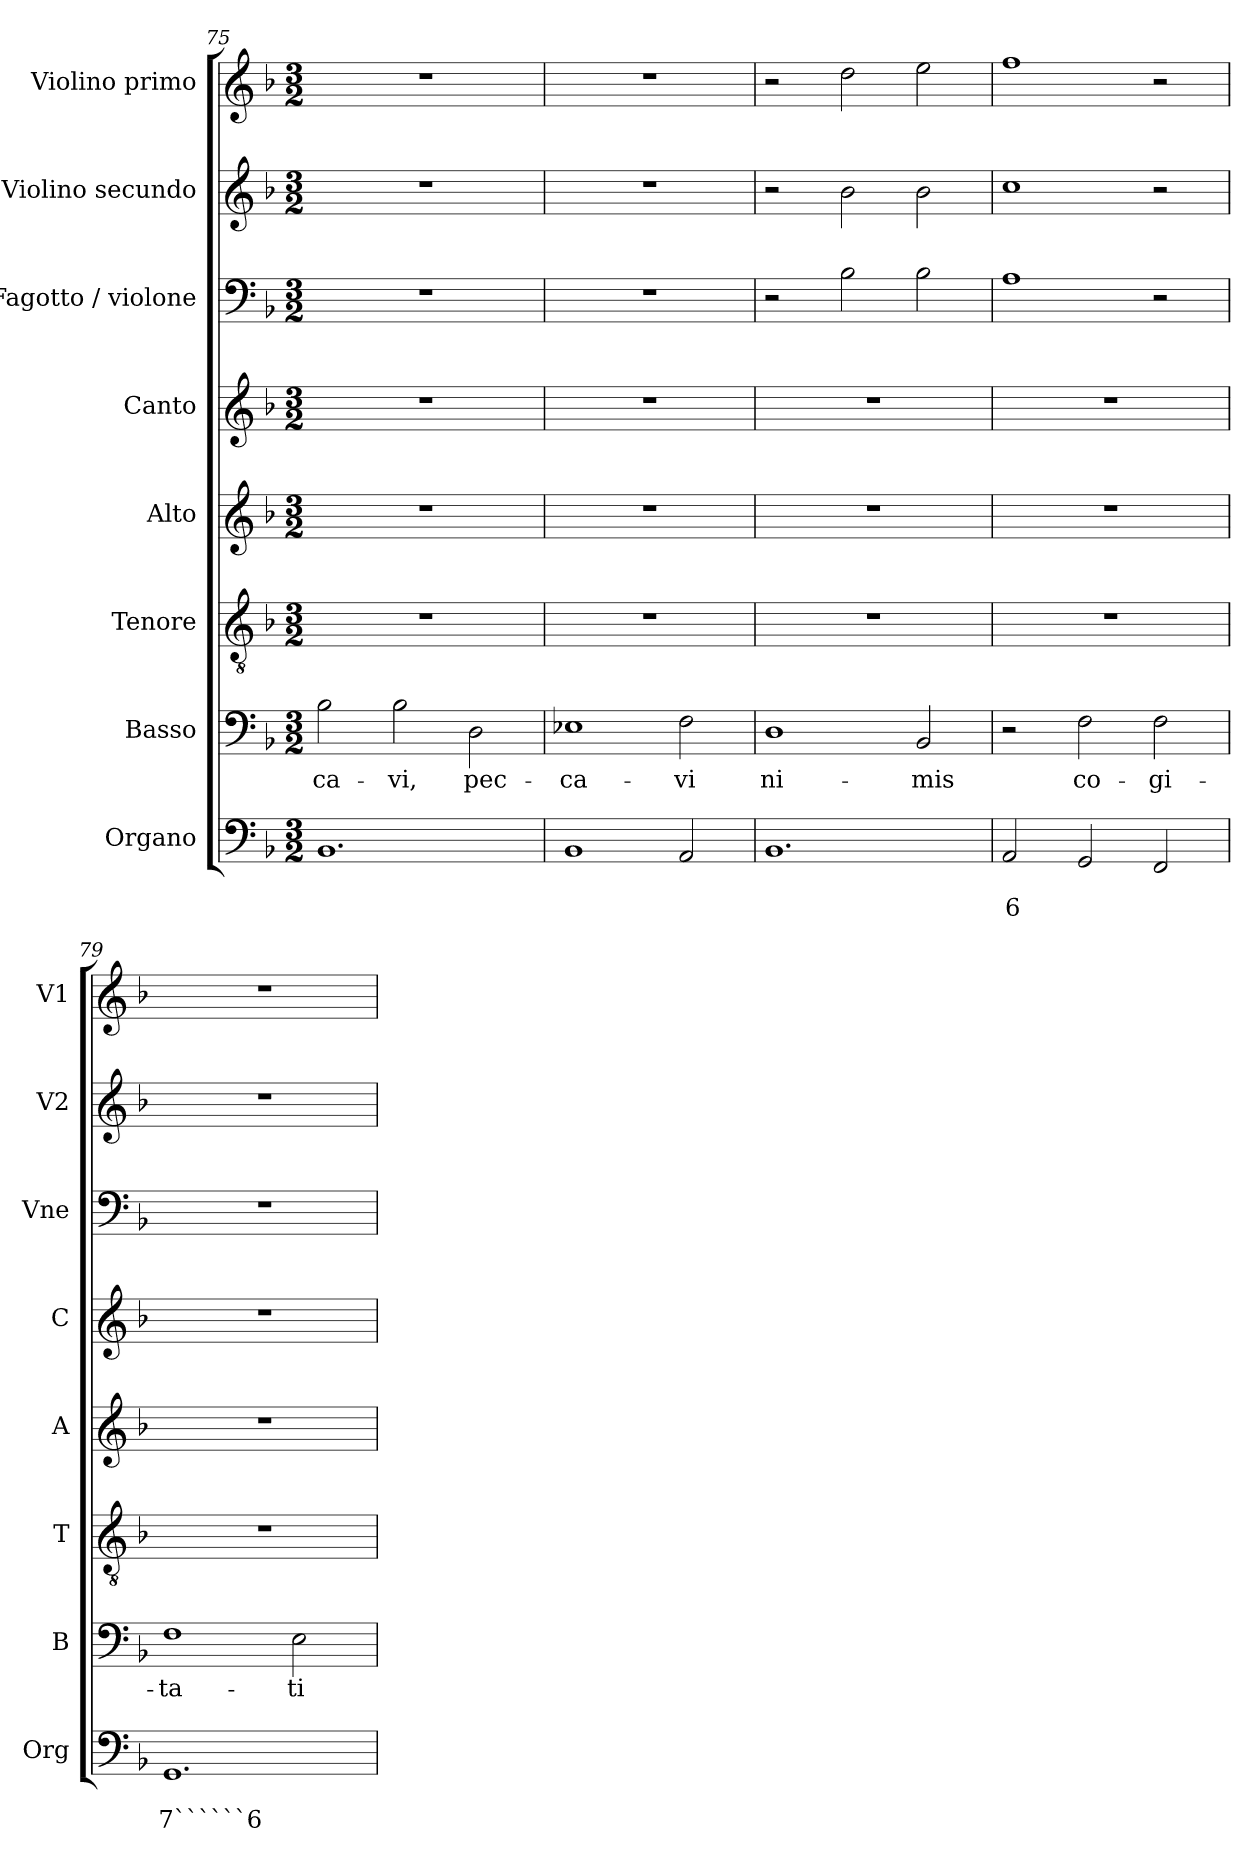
**kern	**text	**text	**kern	**text	**kern	**kern	**kern	**kern	**kern	**kern
*part8	*part8	*part8	*part7	*part7	*part6	*part5	*part4	*part3	*part2	*part1
*staff8	*staff8	*staff8	*staff7	*staff7	*staff6	*staff5	*staff4	*staff3	*staff2	*staff1
*I"Organo	*	*	*I"Basso	*	*I"Tenore	*I"Alto	*I"Canto	*I"Fagotto / violone	*I"Violino secundo	*I"Violino primo
*I'Org	*	*	*I'B	*	*I'T	*I'A	*I'C	*I'Vne	*I'V2	*I'V1
*clefF4	*	*	*clefF4	*	*clefGv2	*clefG2	*clefG2	*clefF4	*clefG2	*clefG2
*k[b-]	*	*	*k[b-]	*	*k[b-]	*k[b-]	*k[b-]	*k[b-]	*k[b-]	*k[b-]
*F:	*	*	*F:	*	*F:	*F:	*F:	*F:	*F:	*F:
*M3/2	*	*	*M3/2	*	*M3/2	*M3/2	*M3/2	*M3/2	*M3/2	*M3/2
=75	=75	=75	=75	=75	=75	=75	=75	=75	=75	=75
!	!	!	!	!LO:LY:b	!	!	!	!	!	!
1.BB-	.	.	2B-\	-ca-	1.r	1.r	1.r	1.r	1.r	1.r
!	!	!	!	!LO:LY:b	!	!	!	!	!	!
.	.	.	2B-\	-vi,	.	.	.	.	.	.
!	!	!	!	!LO:LY:b	!	!	!	!	!	!
.	.	.	2D\	pec-	.	.	.	.	.	.
=76	=76	=76	=76	=76	=76	=76	=76	=76	=76	=76
!	!	!	!	!LO:LY:b	!	!	!	!	!	!
1BB-	.	.	1E-X	-ca-	1.r	1.r	1.r	1.r	1.r	1.r
!	!	!	!	!LO:LY:b	!	!	!	!	!	!
2AA/	.	.	2F\	-vi	.	.	.	.	.	.
=77	=77	=77	=77	=77	=77	=77	=77	=77	=77	=77
!	!	!	!	!LO:LY:b	!	!	!	!	!	!
1.BB-	.	.	1D	ni-	1.r	1.r	1.r	2r	2r	2r
.	.	.	.	.	.	.	.	2B-\	2b-\	2dd\
!	!	!	!	!LO:LY:b	!	!	!	!	!	!
.	.	.	2BB-/	-mis	.	.	.	2B-\	2b-\	2ee\
=78	=78	=78	=78	=78	=78	=78	=78	=78	=78	=78
!	!	!LO:LY:b	!	!	!	!	!	!	!	!
2AA/	.	6	2r	.	1.r	1.r	1.r	1A	1cc	1ff
!	!	!	!	!LO:LY:b	!	!	!	!	!	!
2GG/	.	.	2F\	co-	.	.	.	.	.	.
!	!	!	!	!LO:LY:b	!	!	!	!	!	!
2FF/	.	.	2F\	-gi-	.	.	.	2r	2r	2r
=79	=79	=79	=79	=79	=79	=79	=79	=79	=79	=79
!	!	!LO:LY:b	!	!LO:LY:b	!	!	!	!	!	!
1.GG	.	7``````6	1F	-ta-	1.r	1.r	1.r	1.r	1.r	1.r
!	!	!	!	!LO:LY:b	!	!	!	!	!	!
.	.	.	2E\	-ti-	.	.	.	.	.	.
=	=	=	=	=	=	=	=	=	=	=
*-	*-	*-	*-	*-	*-	*-	*-	*-	*-	*-
